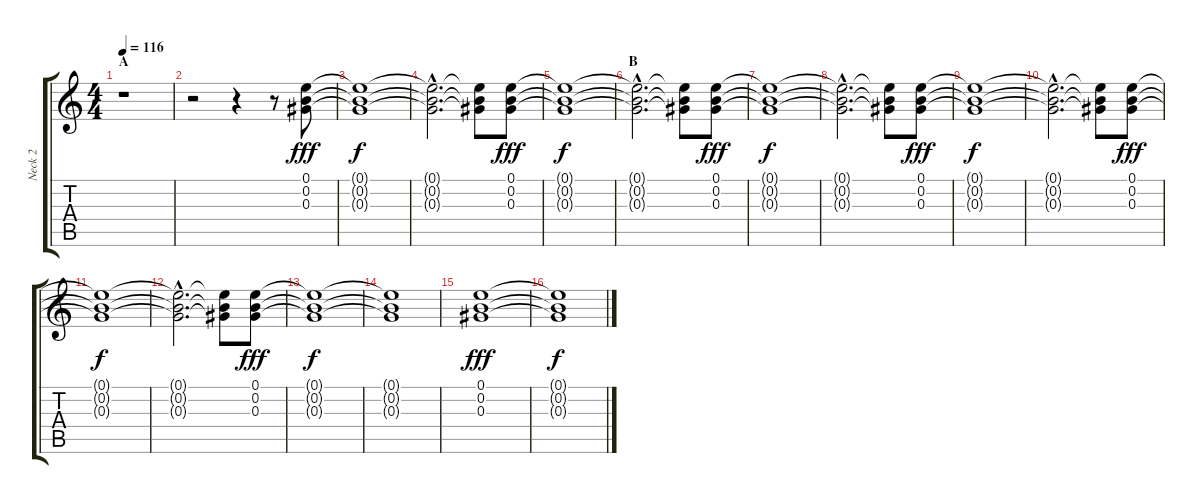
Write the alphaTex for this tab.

\track ("Neck 2" "Neck 2") {instrument electricguitarclean}
\staff {score tabs}
\tuning (E4 B3 Ab3 D3 A2 E2) {hide}
\ts (4 4)
\section ("" "A")
\tempo 116
\clef g2
\ks c
r.1{dy fff instrument electricguitarclean} |
r.2 r.4 r.8 (0.1 0.2 0.3).8 |
(0.1{t} 0.2{t} 0.3{t}).1{dy f} |
(0.1{hac t} 0.2{hac t} 0.3{hac t}).2{d} (0.1{t} 0.2{t} 0.3{t}).8 (0.1 0.2 0.3).8{dy fff} |
(0.1{t} 0.2{t} 0.3{t}).1{dy f} |
\section ("" "B")
(0.1{hac t} 0.2{hac t} 0.3{hac t}).2{d} (0.1{t} 0.2{t} 0.3{t}).8 (0.1 0.2 0.3).8{dy fff} |
(0.1{t} 0.2{t} 0.3{t}).1{dy f} |
(0.1{hac t} 0.2{hac t} 0.3{hac t}).2{d} (0.1{t} 0.2{t} 0.3{t}).8 (0.1 0.2 0.3).8{dy fff} |
(0.1{t} 0.2{t} 0.3{t}).1{dy f} |
(0.1{hac t} 0.2{hac t} 0.3{hac t}).2{d} (0.1{t} 0.2{t} 0.3{t}).8 (0.1 0.2 0.3).8{dy fff} |
(0.1{t} 0.2{t} 0.3{t}).1{dy f} |
(0.1{hac t} 0.2{hac t} 0.3{hac t}).2{d} (0.1{t} 0.2{t} 0.3{t}).8 (0.1 0.2 0.3).8{dy fff} |
(0.1{t} 0.2{t} 0.3{t}).1{dy f} |
(0.1{t} 0.2{t} 0.3{t}).1 |
(0.1 0.2 0.3).1{dy fff} |
(0.1{t} 0.2{t} 0.3{t}).1{dy f}
